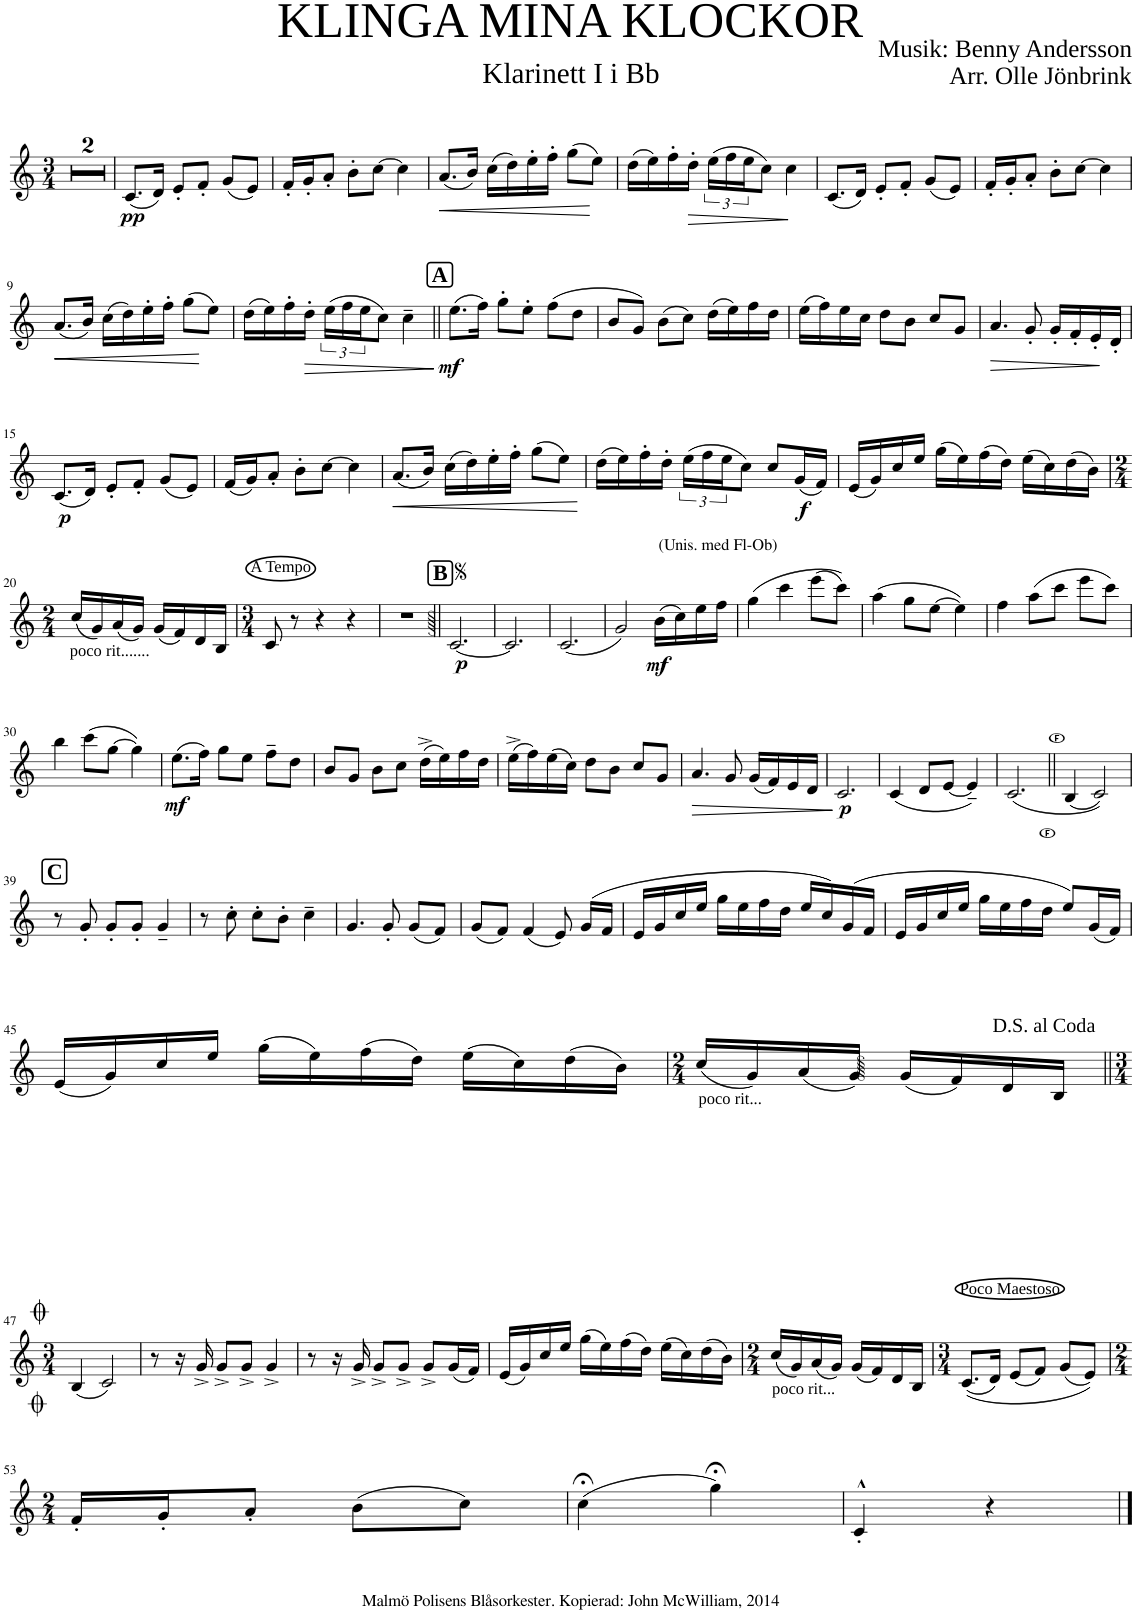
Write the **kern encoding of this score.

**kern	**dynam
*part1	*part1
*staff1	*staff1
*I"Bb Clarinet	*
*I'Cl	*
*clefG2	*
*Trd1c2	*
*k[]	*
*M3/4	*
=1	=1
2.r	.
=2	=2
2.r	.
=3	=3
!	!LO:DY:b
(8.c/L	pp
16d/Jk)	.
8e'/L	.
8f'/J	.
(8g/L	.
8e/J)	.
=4	=4
16f'/LL	.
16g'/J	.
8a'/J	.
8b'\L	.
[8cc\J	.
4cc\]	.
=5	=5
!	!LO:HP:b
(8.a/L	<
16b/Jk)	.
(16cc\LL	.
16dd\)	.
16ee'\	.
16ff'\JJ	.
(8gg\L	.
8ee\J)	.
.	[
=6	=6
(16dd\LL	.
16ee\)	.
16ff'\	.
!	!LO:HP:b
16dd'\JJ	>
(24ee\LL	.
24ff\	.
24ee\J	.
8cc\J)	.
4cc\	.
.	]
=7	=7
(8.c/L	.
16d/Jk)	.
8e'/L	.
8f'/J	.
(8g/L	.
8e/J)	.
=8	=8
16f'/LL	.
16g'/J	.
8a'/J	.
8b'\L	.
[8cc\J	.
4cc\]	.
!!LO:LB:g=z
=9	=9
!	!LO:HP:b
(8.a/L	<
16b/Jk)	.
(16cc\LL	.
16dd\)	.
16ee'\	.
16ff'\JJ	.
(8gg\L	.
8ee\J)	.
.	[
=10	=10
(16dd\LL	.
16ee\)	.
16ff'\	.
!	!LO:HP:b
16dd'\JJ	>
(24ee\LL	.
24ff\	.
24ee\J	.
8cc\J)	.
4cc~\	.
.	]
!!LO:REH:place=s1:a:B:cj:fs=13.5337:t=A
=11||	=11||
!	!LO:DY:b
(8.ee\L	mf
16ff\Jk)	.
8gg'\L	.
8ee'\J	.
(8ff\L	.
8dd\J	.
=12	=12
8b/L	.
8g/J)	.
(8b\L	.
8cc\J)	.
(16dd\LL	.
16ee\)	.
16ff\	.
16dd\JJ	.
=13	=13
(16ee\LL	.
16ff\)	.
16ee\	.
16cc\JJ	.
8dd\L	.
8b\J	.
8cc/L	.
8g/J	.
=14	=14
!	!LO:HP:b
4.a/	>
8g'/	.
16g'/LL	.
16f'/	.
16e'/	.
16d'/JJ	.
.	]
!!LO:LB:g=z
=15	=15
!	!LO:DY:b
(8.c/L	p
16d/Jk)	.
8e'/L	.
8f'/J	.
(8g/L	.
8e/J)	.
=16	=16
(16f/LL	.
16g/J)	.
8a'/J	.
8b'\L	.
[8cc\J	.
4cc\]	.
=17	=17
!	!LO:HP:b
(8.a/L	<
16b/Jk)	.
(16cc\LL	.
16dd\)	.
16ee'\	.
16ff'\JJ	.
(8gg\L	.
8ee\J)	.
.	[
=18	=18
(16dd\LL	.
16ee\)	.
16ff'\	.
16dd'\JJ	.
(24ee\LL	.
24ff\	.
24ee\J	.
8cc\J)	.
8cc/L	.
!	!LO:DY:b
(16g/L	f
16f/JJ)	.
=19	=19
(16e/LL	.
16g/)	.
16cc/	.
16ee/JJ	.
(16gg\LL	.
16ee\)	.
(16ff\	.
16dd\JJ)	.
(16ee\LL	.
16cc\)	.
(16dd\	.
16b\JJ)	.
!!LO:LB:g=z
=20	=20
*M2/4	*
!LO:TX:b:t=poco rit.......	!
(16cc/LL	.
16g/)	.
(16a/	.
16g/JJ)	.
(16g/LL	.
16f/)	.
16d/	.
16B/JJ	.
=21	=21
*M3/4	*
!LO:TX:a:t=A Tempo	!
8c/	.
8r	.
4r	.
4r	.
=22	=22
2.r	.
!!LO:REH:place=s1:a:B:cj:fs=13.5337:t=B
=23||	=23||
!	!LO:DY:b
[2.c/	p
=24	=24
2.c/]	.
=25	=25
(2.c/	.
=26	=26
2g/)	.
!	!LO:DY:b
(16b\LL	mf
16cc\)	.
!LO:TX:a:t=(Unis. med Fl-Ob)	!
16ee\	.
16ff\JJ	.
=27	=27
(4gg\	.
4ccc\	.
(8eee\L	.
8ccc\J))	.
=28	=28
(4aa\	.
8gg\L	.
[8ee\J	.
4ee\])	.
=29	=29
4ff\	.
(8aa\L	.
8ccc\J	.
8eee\L	.
8ccc\J)	.
!!LO:LB:g=z
=30	=30
4bb\	.
(8ccc\L	.
[8gg\J	.
4gg\])	.
=31	=31
!	!LO:DY:b
(8.ee\L	mf
16ff\Jk)	.
8gg\L	.
8ee\J	.
8ff~\L	.
8dd\J	.
=32	=32
8b/L	.
8g/J	.
8b\L	.
8cc\J	.
(16dd^\LL	.
16ee\)	.
16ff\	.
16dd\JJ	.
=33	=33
(16ee^\LL	.
16ff\)	.
(16ee\	.
16cc\JJ)	.
8dd\L	.
8b\J	.
8cc/L	.
8g/J	.
=34	=34
!	!LO:HP:b
4.a/	>
8g/	.
(16g/LL	.
16f/)	.
16e/	.
16d/JJ	.
.	]
=35	=35
!	!LO:DY:b
2.c/	p
=36	=36
(4c/	.
8d/L	.
[8e/J	.
4e~/])	.
=37	=37
(2.c/	.
=38||	=38||
(4B/	.
2c/))	.
!!LO:LB:g=z
!!LO:REH:place=s1:a:B:cj:fs=13.5337:t=C
=39	=39
8r	.
8g'/	.
8g'/L	.
8g'/J	.
4g~/	.
=40	=40
8r	.
8cc'\	.
8cc'\L	.
8b'\J	.
4cc~\	.
=41	=41
4.g/	.
8g'/	.
(8g/L	.
8f/J)	.
=42	=42
(8g/L	.
8f/J)	.
(4f/	.
8e/)	.
(16g/LL	.
16f/JJ	.
=43	=43
16e/LL	.
16g/	.
16cc/	.
16ee/JJ	.
16gg\LL	.
16ee\	.
16ff\	.
16dd\JJ	.
16ee/LL	.
16cc/)	.
(16g/	.
16f/JJ	.
=44	=44
16e/LL	.
16g/	.
16cc/	.
16ee/JJ	.
16gg\LL	.
16ee\	.
16ff\	.
16dd\JJ	.
8ee/L)	.
(16g/L	.
16f/JJ)	.
!!LO:LB:g=z
=45	=45
(16e/LL	.
16g/)	.
16cc/	.
16ee/JJ	.
(16gg\LL	.
16ee\)	.
(16ff\	.
16dd\JJ)	.
(16ee\LL	.
16cc\)	.
(16dd\	.
16b\JJ)	.
=46	=46
*M2/4	*
!LO:TX:b:t=poco rit...	!
(16cc/LL	.
16g/)	.
(16a/	.
16g/JJ)	.
(16g/LL	.
16f/)	.
16d/	.
16B/JJ	.
!LO:TX:a:t=<font size="12.4059"/><font face="Times New Roman"/>D.S. al Coda	!
!!LO:LB:g=z
=47||	=47||
*M3/4	*
(4B/	.
2c/)	.
=48	=48
8r	.
16r	.
16g^/	.
8g^/L	.
8g^/J	.
4g^/	.
=49	=49
8r	.
16r	.
16g^/	.
8g^/L	.
8g^/J	.
8g^/L	.
(16g/L	.
16f/JJ)	.
=50	=50
(16e/LL	.
16g/)	.
16cc/	.
16ee/JJ	.
(16gg\LL	.
16ee\)	.
(16ff\	.
16dd\JJ)	.
(16ee\LL	.
16cc\)	.
(16dd\	.
16b\JJ)	.
=51	=51
*M2/4	*
!LO:TX:b:t=poco rit...	!
(16cc/LL	.
16g/)	.
(16a/	.
16g/JJ)	.
(16g/LL	.
16f/)	.
16d/	.
16B/JJ	.
=52	=52
*M3/4	*
!LO:TX:a:t=Poco Maestoso	!
((8.c/L	.
16d/Jk)	.
(8e/L	.
8f/J)	.
(8g/L	.
8e/J))	.
!!LO:LB:g=z
=53	=53
*M2/4	*
16f'/LL	.
16g'/J	.
8a'/J	.
(8b\L	.
8cc\J)	.
=54	=54
(4cc;<\	.
4gg;<\)	.
=	=
*-	*-
